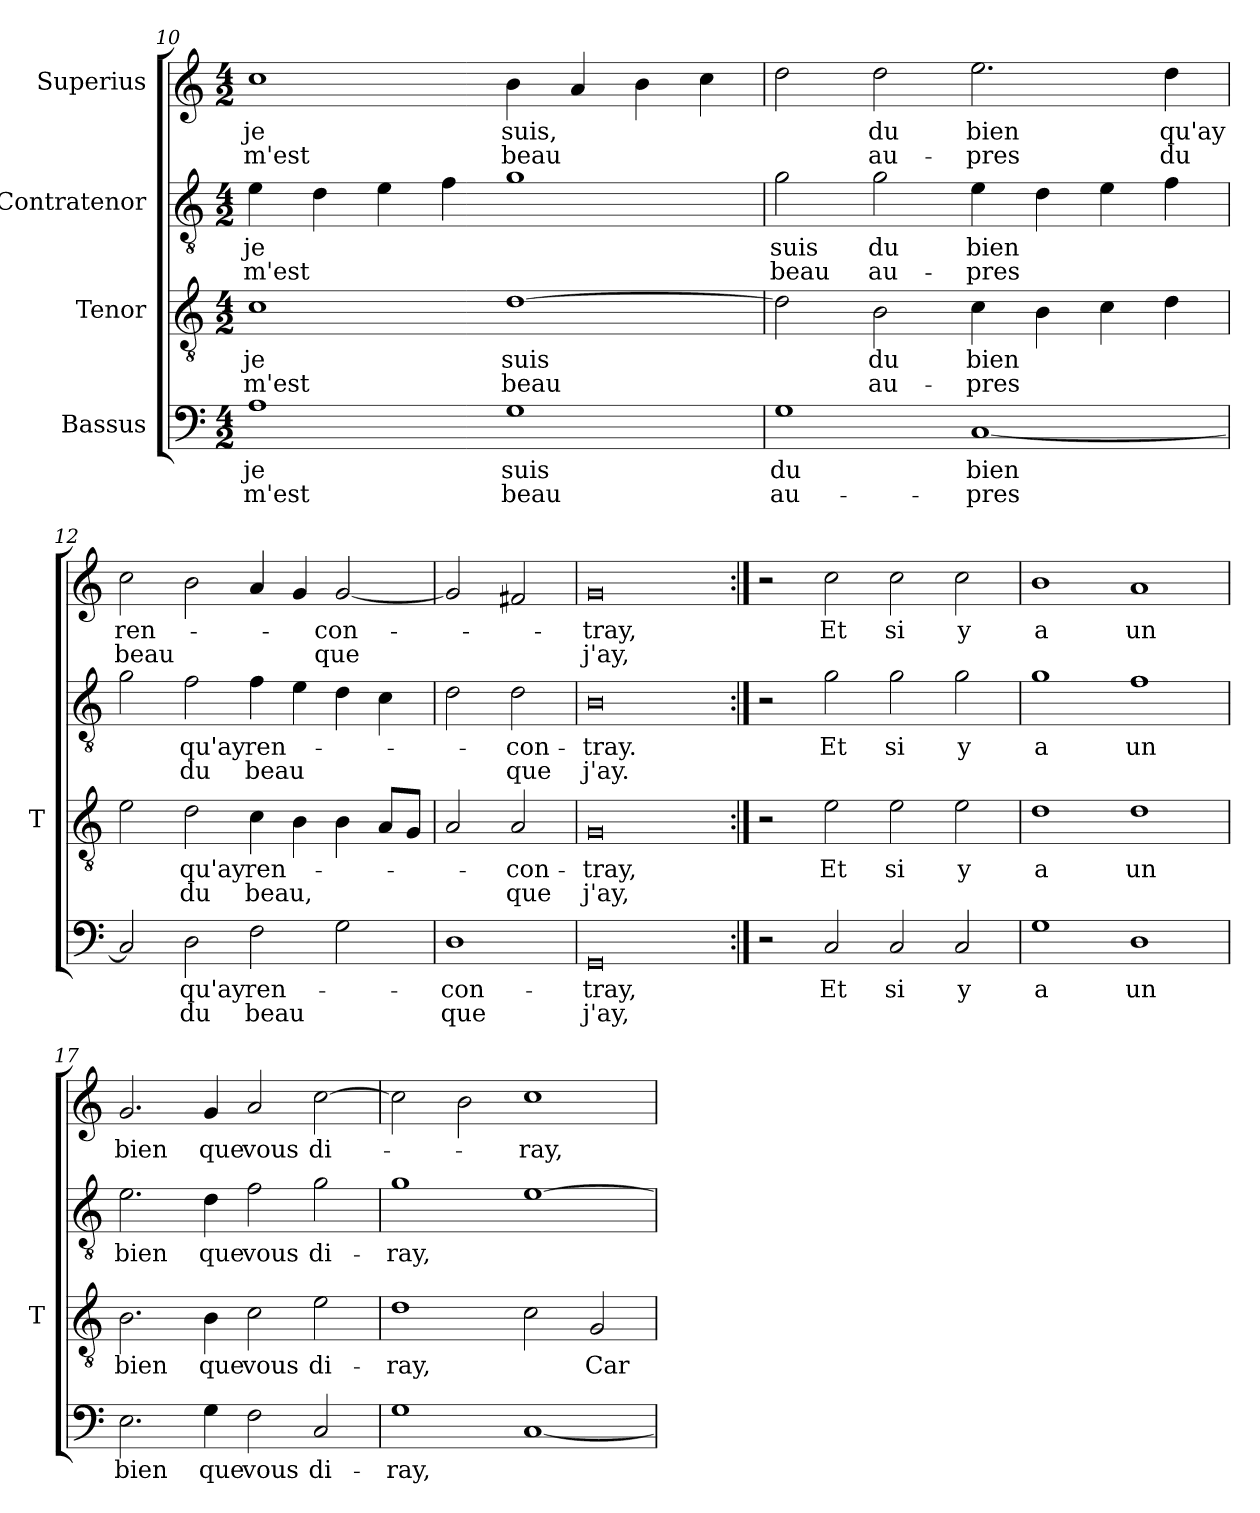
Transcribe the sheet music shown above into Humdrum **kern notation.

**kern	**text	**text	**kern	**text	**text	**kern	**text	**text	**kern	**text	**text
*part4	*part4	*part4	*part3	*part3	*part3	*part2	*part2	*part2	*part1	*part1	*part1
*staff4	*staff4	*staff4	*staff3	*staff3	*staff3	*staff2	*staff2	*staff2	*staff1	*staff1	*staff1
*I"Bassus	*	*	*I"Tenor	*	*	*I"Contratenor	*	*	*I"Superius	*	*
*	*	*	*I'T	*	*	*	*	*	*	*	*
*clefF4	*	*	*clefGv2	*	*	*clefGv2	*	*	*clefG2	*	*
*k[]	*	*	*k[]	*	*	*k[]	*	*	*k[]	*	*
*M4/2	*	*	*M4/2	*	*	*M4/2	*	*	*M4/2	*	*
=10	=10	=10	=10	=10	=10	=10	=10	=10	=10	=10	=10
1A	-je	-m'est	1c	-je	-m'est	4e	-je	-m'est	1cc	-je	-m'est
.	.	.	.	.	.	4d	.	.	.	.	.
.	.	.	.	.	.	4e	.	.	.	.	.
.	.	.	.	.	.	4f	.	.	.	.	.
1G	-suis	-beau	[1d	-suis	-beau	1g	.	.	4b	-suis,	-beau
.	.	.	.	.	.	.	.	.	4a	.	.
.	.	.	.	.	.	.	.	.	4b	.	.
.	.	.	.	.	.	.	.	.	4cc	.	.
=11	=11	=11	=11	=11	=11	=11	=11	=11	=11	=11	=11
1G	-du	au-	2d]	.	.	2g	-suis	-beau	2dd	.	.
.	.	.	2B	-du	au-	2g	-du	au-	2dd	-du	au-
[1C	-bien	-pres	4c	-bien	-pres	4e	-bien	-pres	2.ee	-bien	-pres
.	.	.	4B	.	.	4d	.	.	.	.	.
.	.	.	4c	.	.	4e	.	.	.	.	.
.	.	.	4d	.	.	4f	.	.	4dd	-qu'ay	-du
=12	=12	=12	=12	=12	=12	=12	=12	=12	=12	=12	=12
2C]	.	.	2e	.	.	2g	.	.	2cc	ren-	-beau
2D	-qu'ay	-du	2d	-qu'ay	-du	2f	-qu'ay	-du	2b	.	.
2F	ren-	-beau	4c	ren-	-beau,	4f	ren-	-beau	4a	.	.
.	.	.	4B	.	.	4e	.	.	4g	.	.
2G	.	.	4B	.	.	4d	.	.	[2g	con-	-que
.	.	.	8AL	.	.	4c	.	.	.	.	.
.	.	.	8GJ	.	.	.	.	.	.	.	.
=13	=13	=13	=13	=13	=13	=13	=13	=13	=13	=13	=13
1D	con-	-que	2A	.	.	2d	.	.	2g]	.	.
.	.	.	2A	con-	-que	2d	con-	-que	2f#X	.	.
=14	=14	=14	=14	=14	=14	=14	=14	=14	=14	=14	=14
0GG	-tray,	-j'ay,	0G	-tray,	-j'ay,	0B	-tray.	-j'ay.	0g	-tray,	-j'ay,
=15:|!	=15:|!	=15:|!	=15:|!	=15:|!	=15:|!	=15:|!	=15:|!	=15:|!	=15:|!	=15:|!	=15:|!
2r	.	.	2r	.	.	2r	.	.	2r	.	.
2C	-Et	.	2e	-Et	.	2g	-Et	.	2cc	-Et	.
2C	-si	.	2e	-si	.	2g	-si	.	2cc	-si	.
2C	-y	.	2e	-y	.	2g	-y	.	2cc	-y	.
=16	=16	=16	=16	=16	=16	=16	=16	=16	=16	=16	=16
1G	-a	.	1d	-a	.	1g	-a	.	1b	-a	.
1D	-un	.	1d	-un	.	1f	-un	.	1a	-un	.
=17	=17	=17	=17	=17	=17	=17	=17	=17	=17	=17	=17
2.E	-bien	.	2.B	-bien	.	2.e	-bien	.	2.g	-bien	.
4G	-que	.	4B	-que	.	4d	-que	.	4g	-que	.
2F	-vous	.	2c	-vous	.	2f	-vous	.	2a	-vous	.
2C	di-	.	2e	di-	.	2g	di-	.	[2cc	di-	.
=18	=18	=18	=18	=18	=18	=18	=18	=18	=18	=18	=18
1G	-ray,	.	1d	-ray,	.	1g	-ray,	.	2cc]	.	.
.	.	.	.	.	.	.	.	.	2b	.	.
[1C	.	.	2c	.	.	[1e	.	.	1cc	-ray,	.
.	.	.	2G	-Car	.	.	.	.	.	.	.
=	=	=	=	=	=	=	=	=	=	=	=
*-	*-	*-	*-	*-	*-	*-	*-	*-	*-	*-	*-
